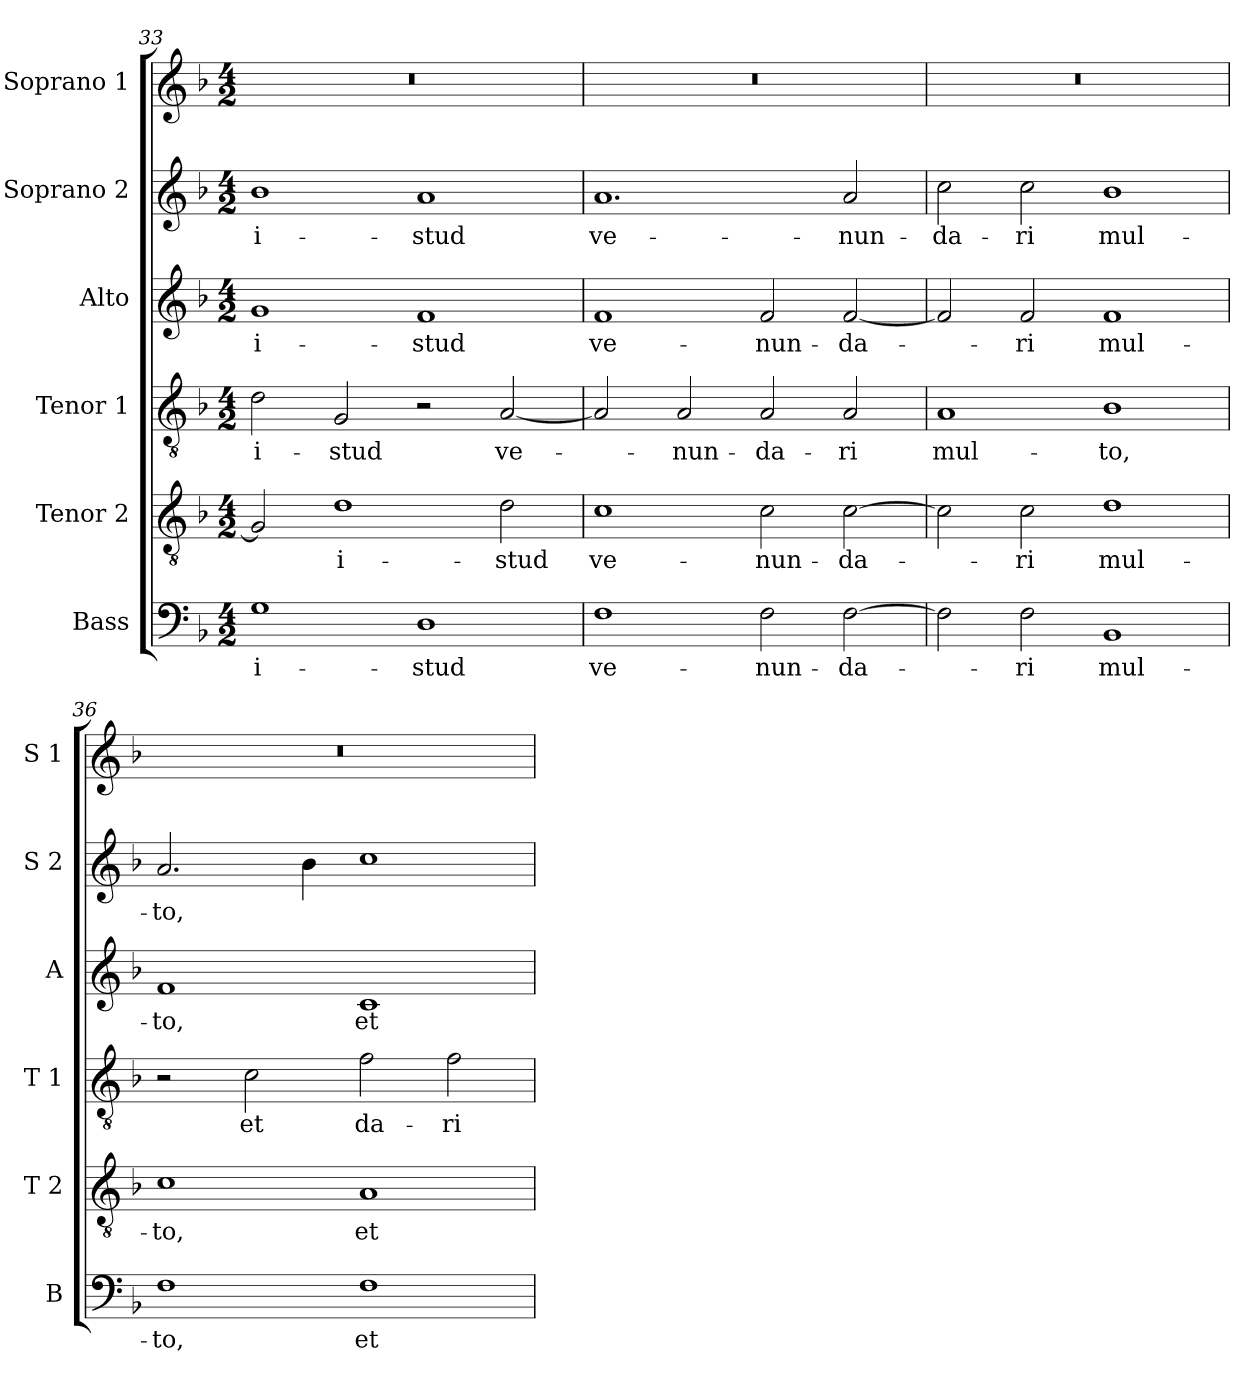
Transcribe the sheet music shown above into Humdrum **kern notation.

**kern	**text	**kern	**text	**kern	**text	**kern	**text	**kern	**text	**kern
*part6	*part6	*part5	*part5	*part4	*part4	*part3	*part3	*part2	*part2	*part1
*staff6	*staff6	*staff5	*staff5	*staff4	*staff4	*staff3	*staff3	*staff2	*staff2	*staff1
*I"Bass	*	*I"Tenor 2	*	*I"Tenor 1	*	*I"Alto	*	*I"Soprano 2	*	*I"Soprano 1
*I'B	*	*I'T 2	*	*I'T 1	*	*I'A	*	*I'S 2	*	*I'S 1
*clefF4	*	*clefGv2	*	*clefGv2	*	*clefG2	*	*clefG2	*	*clefG2
*k[b-]	*	*k[b-]	*	*k[b-]	*	*k[b-]	*	*k[b-]	*	*k[b-]
*F:	*	*F:	*	*F:	*	*F:	*	*F:	*	*F:
*M4/2	*	*M4/2	*	*M4/2	*	*M4/2	*	*M4/2	*	*M4/2
=33	=33	=33	=33	=33	=33	=33	=33	=33	=33	=33
!	!LO:LY:b	!	!	!	!	!	!	!	!	!
!	!	!	!	!	!LO:LY:b	!	!	!	!	!
!	!	!	!	!	!	!	!LO:LY:b	!	!	!
!	!	!	!	!	!	!	!	!	!LO:LY:b	!
1G	i-	2G/]	.	2d\	i-	1g	i-	1b-	i-	0r
!	!	!	!LO:LY:b	!	!	!	!	!	!	!
!	!	!	!	!	!LO:LY:b	!	!	!	!	!
.	.	1d	i-	2G/	-stud	.	.	.	.	.
!	!LO:LY:b	!	!	!	!	!	!	!	!	!
!	!	!	!	!	!	!	!LO:LY:b	!	!	!
!	!	!	!	!	!	!	!	!	!LO:LY:b	!
1D	-stud	.	.	2r	.	1f	-stud	1a	-stud	.
!	!	!	!LO:LY:b	!	!	!	!	!	!	!
!	!	!	!	!	!LO:LY:b	!	!	!	!	!
.	.	2d\	-stud	[2A/	ve-	.	.	.	.	.
!!LO:PB:g=z
=34	=34	=34	=34	=34	=34	=34	=34	=34	=34	=34
!	!LO:LY:b	!	!	!	!	!	!	!	!	!
!	!	!	!LO:LY:b	!	!	!	!	!	!	!
!	!	!	!	!	!	!	!LO:LY:b	!	!	!
!	!	!	!	!	!	!	!	!	!LO:LY:b	!
1F	ve-	1c	ve-	2A/]	.	1f	ve-	1.a	ve-	0r
!	!	!	!	!	!LO:LY:b	!	!	!	!	!
.	.	.	.	2A/	-nun-	.	.	.	.	.
!	!LO:LY:b	!	!	!	!	!	!	!	!	!
!	!	!	!LO:LY:b	!	!	!	!	!	!	!
!	!	!	!	!	!LO:LY:b	!	!	!	!	!
!	!	!	!	!	!	!	!LO:LY:b	!	!	!
2F\	-nun-	2c\	-nun-	2A/	-da-	2f/	-nun-	.	.	.
!	!LO:LY:b	!	!	!	!	!	!	!	!	!
!	!	!	!LO:LY:b	!	!	!	!	!	!	!
!	!	!	!	!	!LO:LY:b	!	!	!	!	!
!	!	!	!	!	!	!	!LO:LY:b	!	!	!
!	!	!	!	!	!	!	!	!	!LO:LY:b	!
[2F\	-da-	[2c\	-da-	2A/	-ri	[2f/	-da-	2a/	-nun-	.
=35	=35	=35	=35	=35	=35	=35	=35	=35	=35	=35
!	!	!	!	!	!LO:LY:b	!	!	!	!	!
!	!	!	!	!	!	!	!	!	!LO:LY:b	!
2F\]	.	2c\]	.	1A	mul-	2f/]	.	2cc\	-da-	0r
!	!LO:LY:b	!	!	!	!	!	!	!	!	!
!	!	!	!LO:LY:b	!	!	!	!	!	!	!
!	!	!	!	!	!	!	!LO:LY:b	!	!	!
!	!	!	!	!	!	!	!	!	!LO:LY:b	!
2F\	-ri	2c\	-ri	.	.	2f/	-ri	2cc\	-ri	.
!	!LO:LY:b	!	!	!	!	!	!	!	!	!
!	!	!	!LO:LY:b	!	!	!	!	!	!	!
!	!	!	!	!	!LO:LY:b	!	!	!	!	!
!	!	!	!	!	!	!	!LO:LY:b	!	!	!
!	!	!	!	!	!	!	!	!	!LO:LY:b	!
1BB-	mul-	1d	mul-	1B-	-to,	1f	mul-	1b-	mul-	.
=36	=36	=36	=36	=36	=36	=36	=36	=36	=36	=36
!	!LO:LY:b	!	!	!	!	!	!	!	!	!
!	!	!	!LO:LY:b	!	!	!	!	!	!	!
!	!	!	!	!	!	!	!LO:LY:b	!	!	!
!	!	!	!	!	!	!	!	!	!LO:LY:b	!
1F	-to,	1c	-to,	2r	.	1f	-to,	2.a/	-to,	0r
!	!	!	!	!	!LO:LY:b	!	!	!	!	!
.	.	.	.	2c\	et	.	.	.	.	.
.	.	.	.	.	.	.	.	4b-\	.	.
!	!LO:LY:b	!	!	!	!	!	!	!	!	!
!	!	!	!LO:LY:b	!	!	!	!	!	!	!
!	!	!	!	!	!LO:LY:b	!	!	!	!	!
!	!	!	!	!	!	!	!LO:LY:b	!	!	!
1F	et	1A	et	2f\	da-	1c	et	1cc	.	.
!	!	!	!	!	!LO:LY:b	!	!	!	!	!
.	.	.	.	2f\	-ri	.	.	.	.	.
=	=	=	=	=	=	=	=	=	=	=
*-	*-	*-	*-	*-	*-	*-	*-	*-	*-	*-
